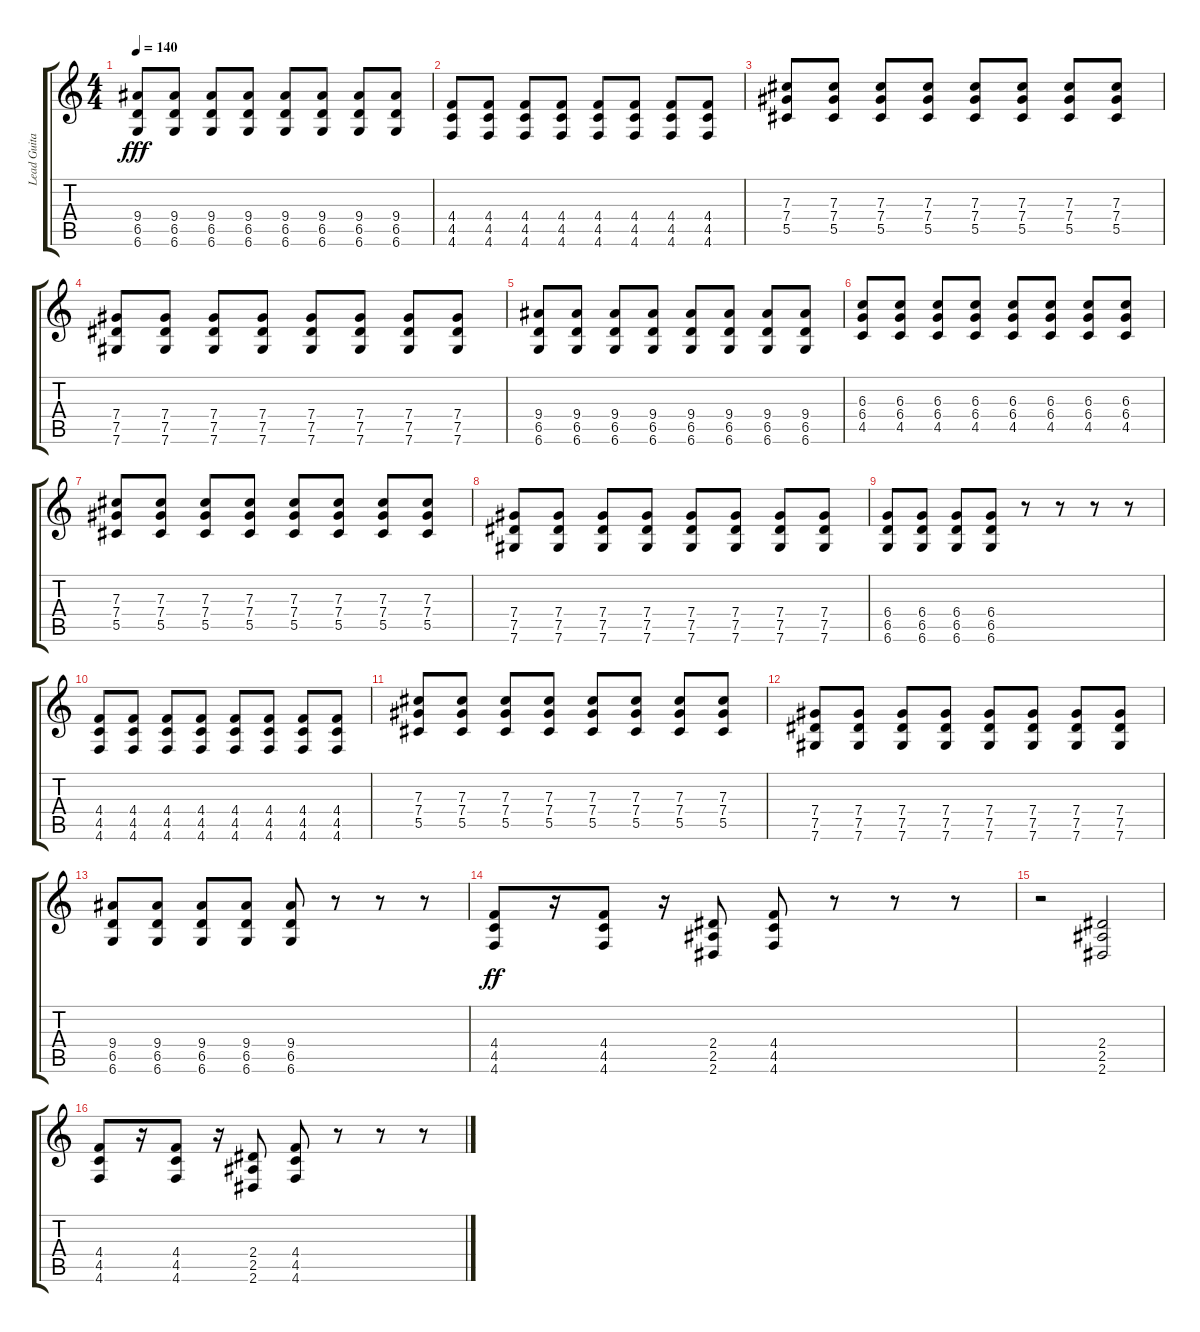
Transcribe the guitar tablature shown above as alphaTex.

\track ("Lead Guitar" "Lead Guita") {instrument distortionguitar}
\staff {score tabs}
\tuning (Eb4 Bb3 Gb3 Db3 Ab2 Db2) {hide}
\ts (4 4)
\tempo 140
\clef g2
\ks c
(9.4 6.5 6.6).8{dy fff} (9.4 6.5 6.6).8 (9.4 6.5 6.6).8 (9.4 6.5 6.6).8 (9.4 6.5 6.6).8 (9.4 6.5 6.6).8 (9.4 6.5 6.6).8 (9.4 6.5 6.6).8 |
(4.4 4.5 4.6).8 (4.4 4.5 4.6).8 (4.4 4.5 4.6).8 (4.4 4.5 4.6).8 (4.4 4.5 4.6).8 (4.4 4.5 4.6).8 (4.4 4.5 4.6).8 (4.4 4.5 4.6).8 |
(7.3 7.4 5.5).8 (7.3 7.4 5.5).8 (7.3 7.4 5.5).8 (7.3 7.4 5.5).8 (7.3 7.4 5.5).8 (7.3 7.4 5.5).8 (7.3 7.4 5.5).8 (7.3 7.4 5.5).8 |
(7.4 7.5 7.6).8 (7.4 7.5 7.6).8 (7.4 7.5 7.6).8 (7.4 7.5 7.6).8 (7.4 7.5 7.6).8 (7.4 7.5 7.6).8 (7.4 7.5 7.6).8 (7.4 7.5 7.6).8 |
(9.4 6.5 6.6).8 (9.4 6.5 6.6).8 (9.4 6.5 6.6).8 (9.4 6.5 6.6).8 (9.4 6.5 6.6).8 (9.4 6.5 6.6).8 (9.4 6.5 6.6).8 (9.4 6.5 6.6).8 |
(6.3 6.4 4.5).8 (6.3 6.4 4.5).8 (6.3 6.4 4.5).8 (6.3 6.4 4.5).8 (6.3 6.4 4.5).8 (6.3 6.4 4.5).8 (6.3 6.4 4.5).8 (6.3 6.4 4.5).8 |
(7.3 7.4 5.5).8 (7.3 7.4 5.5).8 (7.3 7.4 5.5).8 (7.3 7.4 5.5).8 (7.3 7.4 5.5).8 (7.3 7.4 5.5).8 (7.3 7.4 5.5).8 (7.3 7.4 5.5).8 |
(7.4 7.5 7.6).8 (7.4 7.5 7.6).8 (7.4 7.5 7.6).8 (7.4 7.5 7.6).8 (7.4 7.5 7.6).8 (7.4 7.5 7.6).8 (7.4 7.5 7.6).8 (7.4 7.5 7.6).8 |
(6.4 6.5 6.6).8 (6.4 6.5 6.6).8 (6.4 6.5 6.6).8 (6.4 6.5 6.6).8 r.8 r.8 r.8 r.8 |
(4.4 4.5 4.6).8 (4.4 4.5 4.6).8 (4.4 4.5 4.6).8 (4.4 4.5 4.6).8 (4.4 4.5 4.6).8 (4.4 4.5 4.6).8 (4.4 4.5 4.6).8 (4.4 4.5 4.6).8 |
(7.3 7.4 5.5).8 (7.3 7.4 5.5).8 (7.3 7.4 5.5).8 (7.3 7.4 5.5).8 (7.3 7.4 5.5).8 (7.3 7.4 5.5).8 (7.3 7.4 5.5).8 (7.3 7.4 5.5).8 |
(7.4 7.5 7.6).8 (7.4 7.5 7.6).8 (7.4 7.5 7.6).8 (7.4 7.5 7.6).8 (7.4 7.5 7.6).8 (7.4 7.5 7.6).8 (7.4 7.5 7.6).8 (7.4 7.5 7.6).8 |
(9.4 6.5 6.6).8 (9.4 6.5 6.6).8 (9.4 6.5 6.6).8 (9.4 6.5 6.6).8 (9.4 6.5 6.6).8 r.8 r.8 r.8 |
(4.4 4.5 4.6).8{dy ff} r.16 (4.4 4.5 4.6).8 r.16 (2.4 2.5 2.6).8 (4.4 4.5 4.6).8 r.8 r.8 r.8 |
r.2 (2.4 2.5 2.6).2 |
(4.4 4.5 4.6).8 r.16 (4.4 4.5 4.6).8 r.16 (2.4 2.5 2.6).8 (4.4 4.5 4.6).8 r.8 r.8 r.8
